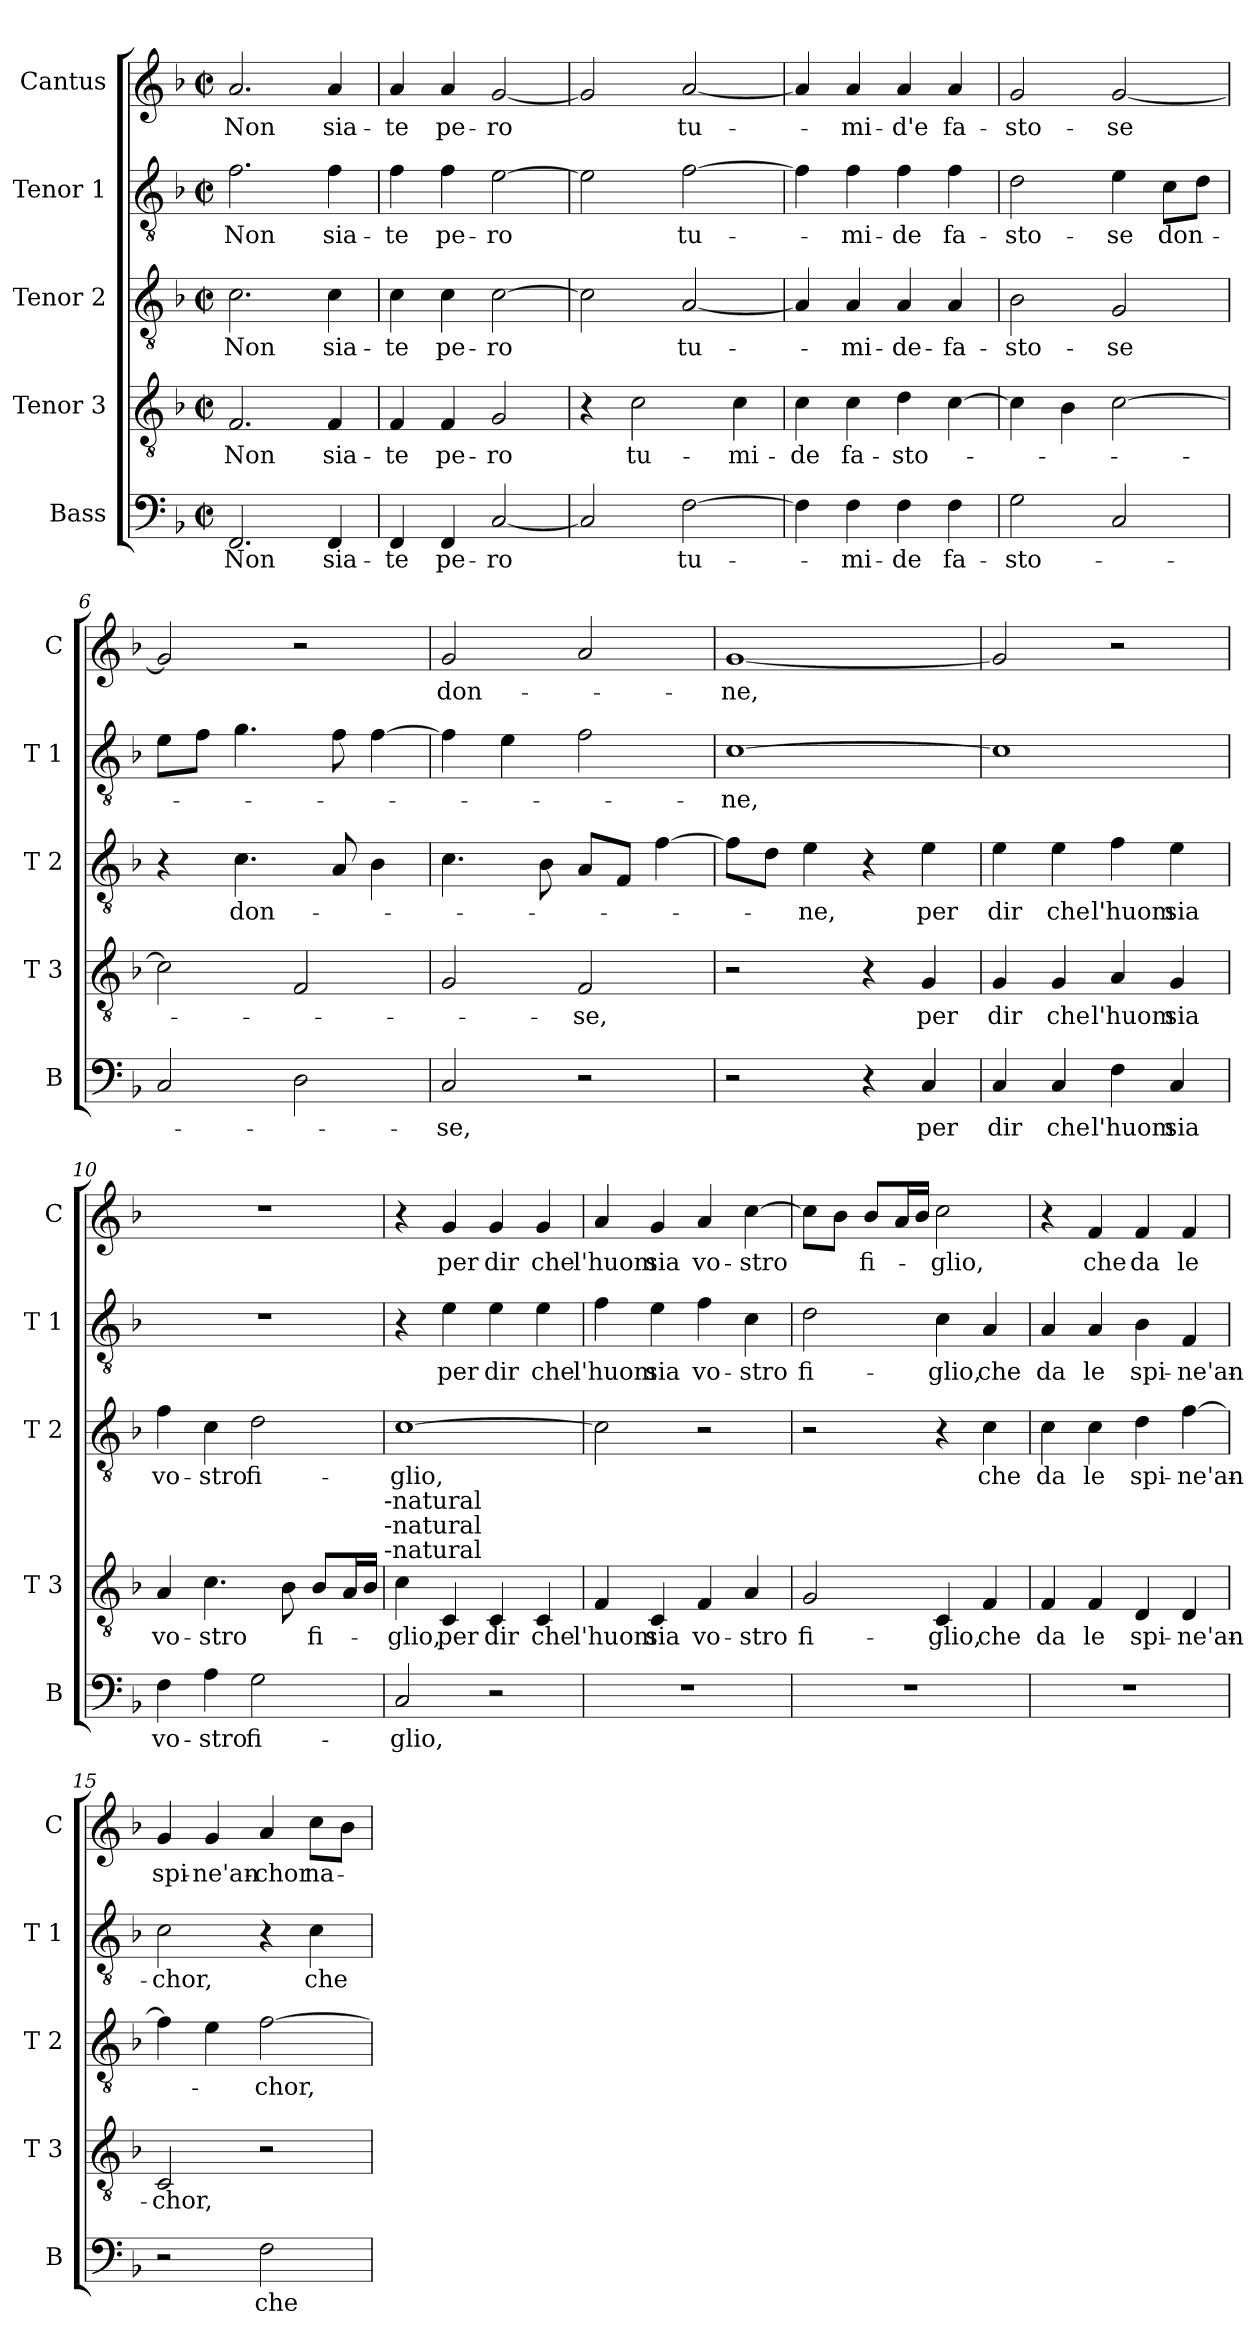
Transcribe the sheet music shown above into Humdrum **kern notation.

**kern	**text	**kern	**text	**kern	**text	**kern	**text	**kern	**text
*part5	*part5	*part4	*part4	*part3	*part3	*part2	*part2	*part1	*part1
*staff5	*staff5	*staff4	*staff4	*staff3	*staff3	*staff2	*staff2	*staff1	*staff1
*I"Bass	*	*I"Tenor 3	*	*I"Tenor 2	*	*I"Tenor 1	*	*I"Cantus	*
*I'B	*	*I'T 3	*	*I'T 2	*	*I'T 1	*	*I'C	*
*clefF4	*	*clefGv2	*	*clefGv2	*	*clefGv2	*	*clefG2	*
*k[b-]	*	*k[b-]	*	*k[b-]	*	*k[b-]	*	*k[b-]	*
*F:	*	*F:	*	*F:	*	*F:	*	*F:	*
*M2/2	*	*M2/2	*	*M2/2	*	*M2/2	*	*M2/2	*
*met(c|)	*	*met(c|)	*	*met(c|)	*	*met(c|)	*	*met(c|)	*
=1	=1	=1	=1	=1	=1	=1	=1	=1	=1
2.FF/	Non	2.F/	Non	2.c\	Non	2.f\	Non	2.a/	Non
4FF/	sia-	4F/	sia-	4c\	sia-	4f\	sia-	4a/	sia-
=2	=2	=2	=2	=2	=2	=2	=2	=2	=2
4FF/	-te	4F/	-te	4c\	-te	4f\	-te	4a/	-te
4FF/	pe-	4F/	pe-	4c\	pe-	4f\	pe-	4a/	pe-
[2C/	-ro	2G/	-ro	[2c\	-ro	[2e\	-ro	[2g/	-ro
=3	=3	=3	=3	=3	=3	=3	=3	=3	=3
2C/]	.	4r	.	2c\]	.	2e\]	.	2g/]	.
.	.	2c\	tu-	.	.	.	.	.	.
[2F\	tu-	.	.	[2A/	tu-	[2f\	tu-	[2a/	tu-
.	.	4c\	-mi-	.	.	.	.	.	.
=4	=4	=4	=4	=4	=4	=4	=4	=4	=4
4F\]	.	4c\	-de	4A/]	.	4f\]	.	4a/]	.
4F\	-mi-	4c\	fa-	4A/	-mi-	4f\	-mi-	4a/	-mi-
4F\	-de	4d\	-sto-	4A/	-de-	4f\	-de	4a/	-d'e
4F\	fa-	[4c\	.	4A/	-fa-	4f\	fa-	4a/	fa-
=5	=5	=5	=5	=5	=5	=5	=5	=5	=5
2G\	-sto-	4c\]	.	2B-\	-sto-	2d\	-sto-	2g/	-sto-
.	.	4B-\	.	.	.	.	.	.	.
2C/	.	[2c\	.	2G/	-se	4e\	-se	[2g/	-se
.	.	.	.	.	.	8c\L	don-	.	.
.	.	.	.	.	.	8d\J	.	.	.
!!LO:LB:g=z
=6	=6	=6	=6	=6	=6	=6	=6	=6	=6
2C/	.	2c\]	.	4r	.	8e\L	.	2g/]	.
.	.	.	.	.	.	8f\J	.	.	.
.	.	.	.	4.c\	don-	4.g\	.	.	.
2D\	.	2F/	.	.	.	.	.	2r	.
.	.	.	.	8A/	.	8f\	.	.	.
.	.	.	.	4B-\	.	[4f\	.	.	.
=7	=7	=7	=7	=7	=7	=7	=7	=7	=7
2C/	-se,	2G/	.	4.c\	.	4f\]	.	2g/	don-
.	.	.	.	.	.	4e\	.	.	.
.	.	.	.	8B-\	.	.	.	.	.
2r	.	2F/	-se,	8A/L	.	2f\	.	2a/	.
.	.	.	.	8F/J	.	.	.	.	.
.	.	.	.	[4f\	.	.	.	.	.
=8	=8	=8	=8	=8	=8	=8	=8	=8	=8
2r	.	2r	.	8f\L]	.	[1c	-ne,	[1g	-ne,
.	.	.	.	8d\J	.	.	.	.	.
.	.	.	.	4e\	-ne,	.	.	.	.
4r	.	4r	.	4r	.	.	.	.	.
4C/	per	4G/	per	4e\	per	.	.	.	.
=9	=9	=9	=9	=9	=9	=9	=9	=9	=9
4C/	dir	4G/	dir	4e\	dir	1c]	.	2g/]	.
4C/	che	4G/	che	4e\	che	.	.	.	.
4F\	l'huom	4A/	l'huom	4f\	l'huom	.	.	2r	.
4C/	sia	4G/	sia	4e\	sia	.	.	.	.
=10	=10	=10	=10	=10	=10	=10	=10	=10	=10
4F\	vo-	4A/	vo-	4f\	vo-	1r	.	1r	.
4A\	-stro	4.c\	-stro	4c\	-stro	.	.	.	.
2G\	fi-	.	.	2d\	fi-	.	.	.	.
.	.	8B-\	.	.	.	.	.	.	.
.	.	8B-/L	fi-	.	.	.	.	.	.
.	.	16A/L	.	.	.	.	.	.	.
.	.	16B-/JJ	.	.	.	.	.	.	.
!	!	!LO:TX:a:t=-natural	!	!	!	!	!	!	!
!	!	!LO:TX:a:t=-natural	!	!	!	!	!	!	!
!	!	!LO:TX:a:t=-natural	!	!	!	!	!	!	!
!!LO:PB:g=z
=11	=11	=11	=11	=11	=11	=11	=11	=11	=11
2C/	-glio,	4c\	-glio,	[1c	-glio,	4r	.	4r	.
.	.	4C/	per	.	.	4e\	per	4g/	per
2r	.	4C/	dir	.	.	4e\	dir	4g/	dir
.	.	4C/	che	.	.	4e\	che	4g/	che
=12	=12	=12	=12	=12	=12	=12	=12	=12	=12
1r	.	4F/	l'huom	2c\]	.	4f\	l'huom	4a/	l'huom
.	.	4C/	sia	.	.	4e\	sia	4g/	sia
.	.	4F/	vo-	2r	.	4f\	vo-	4a/	vo-
.	.	4A/	-stro	.	.	4c\	-stro	[4cc\	-stro
=13	=13	=13	=13	=13	=13	=13	=13	=13	=13
1r	.	2G/	fi-	2r	.	2d\	fi-	8cc\L]	.
.	.	.	.	.	.	.	.	8b-\J	.
.	.	.	.	.	.	.	.	8b-/L	fi-
.	.	.	.	.	.	.	.	16a/L	.
.	.	.	.	.	.	.	.	16b-/JJ	.
.	.	4C/	-glio,	4r	.	4c\	-glio,	2cc\	-glio,
.	.	4F/	che	4c\	che	4A/	che	.	.
=14	=14	=14	=14	=14	=14	=14	=14	=14	=14
1r	.	4F/	da	4c\	da	4A/	da	4r	.
.	.	4F/	le	4c\	le	4A/	le	4f/	che
.	.	4D/	spi-	4d\	spi-	4B-\	spi-	4f/	da
.	.	4D/	-ne'an-	[4f\	-ne'an-	4F/	-ne'an-	4f/	le
=15	=15	=15	=15	=15	=15	=15	=15	=15	=15
2r	.	2C/	-chor,	4f\]	.	2c\	-chor,	4g/	spi-
.	.	.	.	4e\	.	.	.	4g/	-ne'an-
2F\	che	2r	.	[2f\	-chor,	4r	.	4a/	-chor
.	.	.	.	.	.	4c\	che	8cc\L	na-
.	.	.	.	.	.	.	.	8b-\J	.
=	=	=	=	=	=	=	=	=	=
*-	*-	*-	*-	*-	*-	*-	*-	*-	*-
